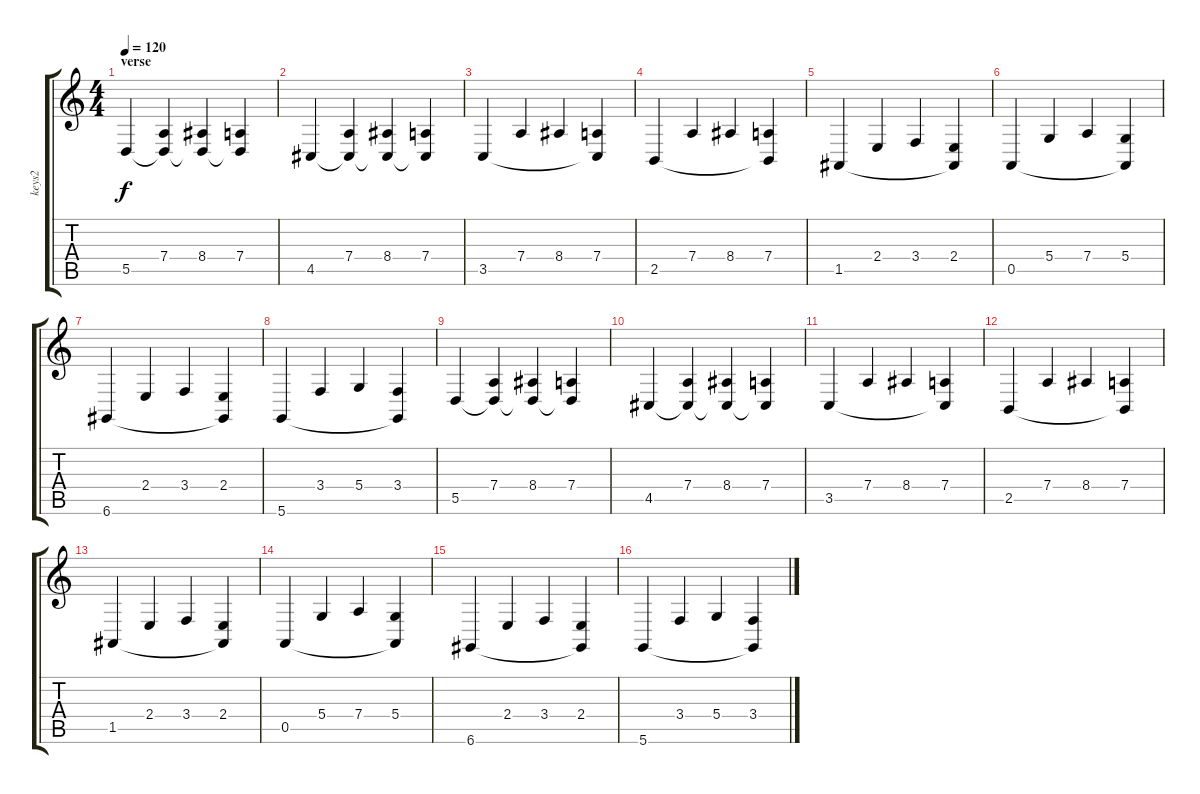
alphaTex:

\track ("keys2" "keys2") {instrument stringensemble1}
\staff {score tabs}
\tuning (E4 B3 G3 D3 A2 D2) {hide}
\ts (4 4)
\section ("" "verse")
\tempo 120
\clef g2
\ks c
5.5.4{dy f} (7.4 5.5{t}).4 (8.4 5.5{t}).4 (7.4 5.5{t}).4 |
4.5.4 (7.4 4.5{t}).4 (8.4 4.5{t}).4 (7.4 4.5{t}).4 |
3.5.4 7.4.4 8.4.4 (7.4 3.5{t}).4 |
2.5.4 7.4.4 8.4.4 (7.4 2.5{t}).4 |
1.5.4 2.4.4 3.4.4 (2.4 1.5{t}).4 |
0.5.4 5.4.4 7.4.4 (5.4 0.5{t}).4 |
6.6.4 2.4.4 3.4.4 (2.4 6.6{t}).4 |
5.6.4 3.4.4 5.4.4 (3.4 5.6{t}).4 |
5.5.4 (7.4 5.5{t}).4 (8.4 5.5{t}).4 (7.4 5.5{t}).4 |
4.5.4 (7.4 4.5{t}).4 (8.4 4.5{t}).4 (7.4 4.5{t}).4 |
3.5.4 7.4.4 8.4.4 (7.4 3.5{t}).4 |
2.5.4 7.4.4 8.4.4 (7.4 2.5{t}).4 |
1.5.4 2.4.4 3.4.4 (2.4 1.5{t}).4 |
0.5.4 5.4.4 7.4.4 (5.4 0.5{t}).4 |
6.6.4 2.4.4 3.4.4 (2.4 6.6{t}).4 |
5.6.4 3.4.4 5.4.4 (3.4 5.6{t}).4
